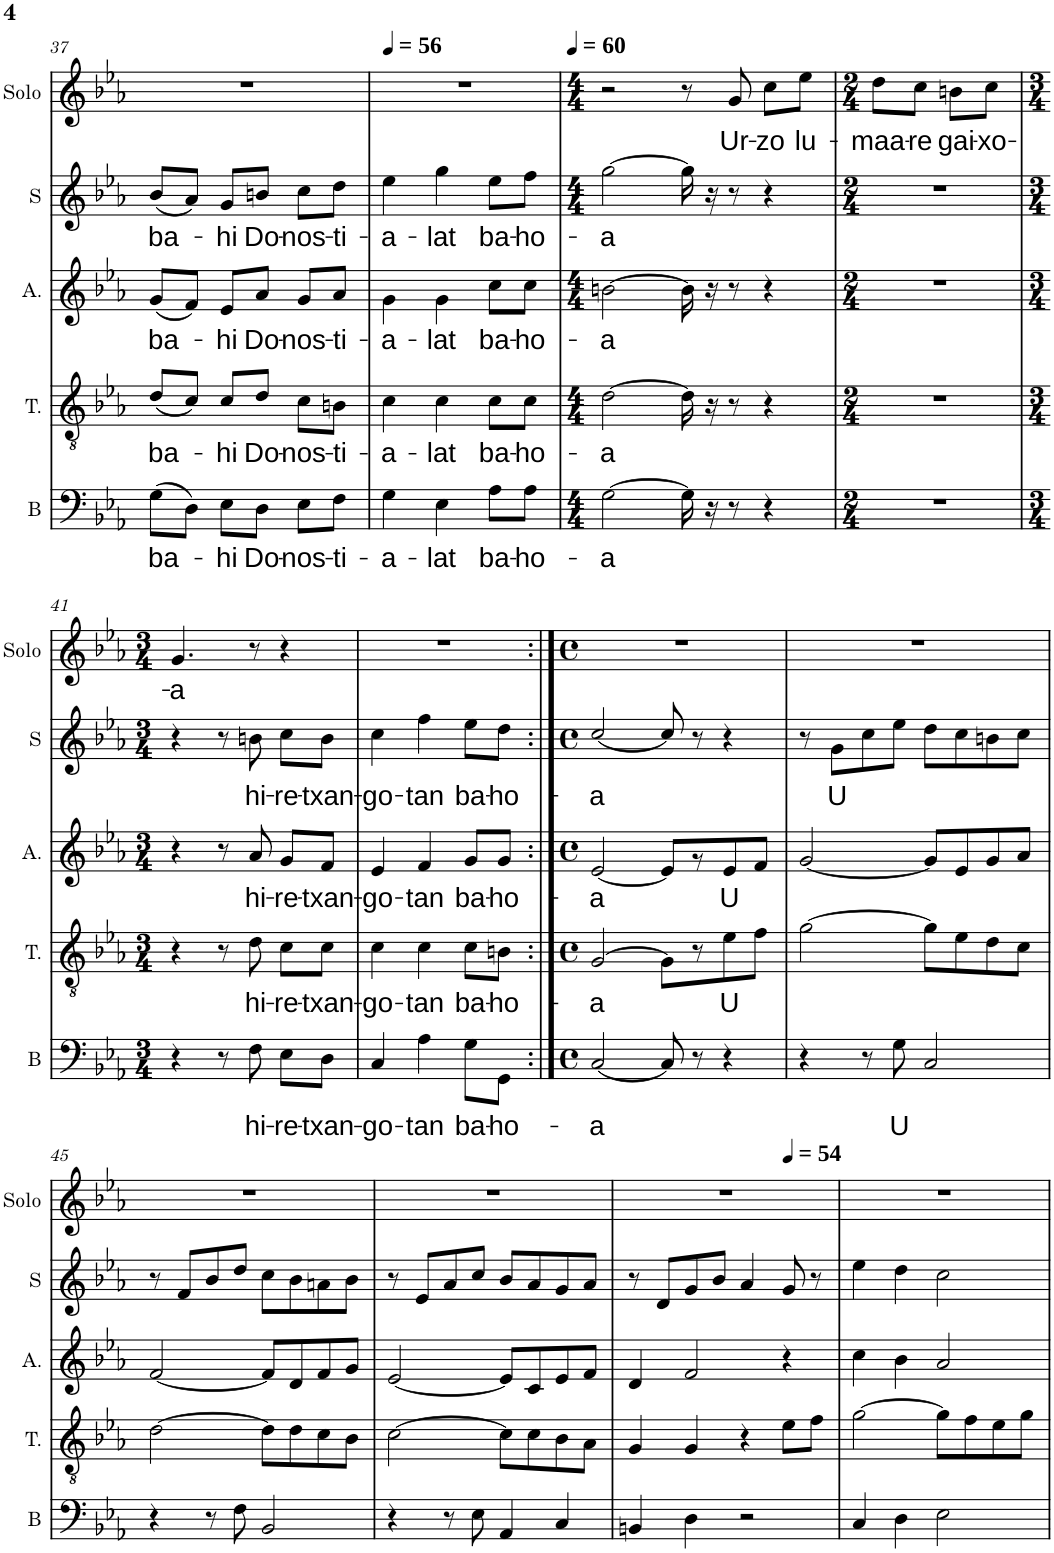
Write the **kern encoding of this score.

**kern	**text	**kern	**text	**kern	**text	**kern	**text	**kern	**text
*part5	*part5	*part4	*part4	*part3	*part3	*part2	*part2	*part1	*part1
*staff5	*staff5	*staff4	*staff4	*staff3	*staff3	*staff2	*staff2	*staff1	*staff1
*I"Basse	*	*I"Ténor	*	*I"Alto	*	*I"Soprano	*	*I"Solo	*
*I'B	*	*I'T.	*	*I'A.	*	*I'S	*	*I'Solo	*
!!LO:PB:g=z
*clefF4	*	*clefGv2	*	*clefG2	*	*clefG2	*	*clefG2	*
*k[b-e-a-]	*	*k[b-e-a-]	*	*k[b-e-a-]	*	*k[b-e-a-]	*	*k[b-e-a-]	*
*E-:	*	*E-:	*	*E-:	*	*E-:	*	*E-:	*
*M3/4	*	*M3/4	*	*M3/4	*	*M3/4	*	*M3/4	*
=37	=37	=37	=37	=37	=37	=37	=37	=37	=37
!	!LO:LY:b	!	!LO:LY:b	!	!LO:LY:b	!	!LO:LY:b	!	!
(8G\L	ba-	(8d/L	ba-	(8g/L	ba-	(8b-/L	ba-	2.r	.
8D\J)	.	8c/J)	.	8f/J)	.	8a-/J)	.	.	.
!	!LO:LY:b	!	!LO:LY:b	!	!LO:LY:b	!	!LO:LY:b	!	!
8E-\L	-hi	8c/L	-hi	8e-/L	-hi	8g/L	-hi	.	.
!	!LO:LY:b	!	!LO:LY:b	!	!LO:LY:b	!	!LO:LY:b	!	!
8D\J	Do-	8d/J	Do-	8a-/J	Do-	8bn/J	Do-	.	.
!	!LO:LY:b	!	!LO:LY:b	!	!LO:LY:b	!	!LO:LY:b	!	!
8E-\L	-nos-	8c\L	-nos-	8g/L	-nos-	8cc\L	-nos-	.	.
!	!LO:LY:b	!	!LO:LY:b	!	!LO:LY:b	!	!LO:LY:b	!	!
8F\J	-ti-	8Bn\J	-ti-	8a-/J	-ti-	8dd\J	-ti-	.	.
=38	=38	=38	=38	=38	=38	=38	=38	=38	=38
*	*	*	*	*	*	*	*	*MM56	*
!	!LO:LY:b	!	!LO:LY:b	!	!LO:LY:b	!	!LO:LY:b	!	!
4G\	-a-	4c\	-a-	4g\	-a-	4ee-\	-a-	2.r	.
!	!LO:LY:b	!	!LO:LY:b	!	!LO:LY:b	!	!LO:LY:b	!	!
4E-\	-lat	4c\	-lat	4g\	-lat	4gg\	-lat	.	.
!	!LO:LY:b	!	!LO:LY:b	!	!LO:LY:b	!	!LO:LY:b	!	!
8A-\L	ba-	8c\L	ba-	8cc\L	ba-	8ee-\L	ba-	.	.
!	!LO:LY:b	!	!LO:LY:b	!	!LO:LY:b	!	!LO:LY:b	!	!
8A-\J	-ho-	8c\J	-ho-	8cc\J	-ho-	8ff\J	-ho-	.	.
=39	=39	=39	=39	=39	=39	=39	=39	=39	=39
*M4/4	*	*M4/4	*	*M4/4	*	*M4/4	*	*M4/4	*
*	*	*	*	*	*	*	*	*MM60	*
!	!LO:LY:b	!	!LO:LY:b	!	!LO:LY:b	!	!LO:LY:b	!	!
[2G\	-a	[2d\	-a	[2bn\	-a	[2gg\	-a	2r	.
16G\]	.	16d\]	.	16b\]	.	16gg\]	.	8r	.
16r	.	16r	.	16r	.	16r	.	.	.
!	!	!	!	!	!	!	!	!	!LO:LY:b
8r	.	8r	.	8r	.	8r	.	8g/	Ur-
!	!	!	!	!	!	!	!	!	!LO:LY:b
4r	.	4r	.	4r	.	4r	.	8cc\L	-zo
!	!	!	!	!	!	!	!	!	!LO:LY:b
.	.	.	.	.	.	.	.	8ee-\J	lu-
=40	=40	=40	=40	=40	=40	=40	=40	=40	=40
*M2/4	*	*M2/4	*	*M2/4	*	*M2/4	*	*M2/4	*
!	!	!	!	!	!	!	!	!	!LO:LY:b
2r	.	2r	.	2r	.	2r	.	8dd\L	-maa-
!	!	!	!	!	!	!	!	!	!LO:LY:b
.	.	.	.	.	.	.	.	8cc\J	-re
!	!	!	!	!	!	!	!	!	!LO:LY:b
.	.	.	.	.	.	.	.	8bn\L	gai-
!	!	!	!	!	!	!	!	!	!LO:LY:b
.	.	.	.	.	.	.	.	8cc\J	-xo-
!!LO:LB:g=z
=41	=41	=41	=41	=41	=41	=41	=41	=41	=41
*M3/4	*	*M3/4	*	*M3/4	*	*M3/4	*	*M3/4	*
!	!	!	!	!	!	!	!	!	!LO:LY:b
4r	.	4r	.	4r	.	4r	.	4.g/	-a
8r	.	8r	.	8r	.	8r	.	.	.
!	!LO:LY:b	!	!LO:LY:b	!	!LO:LY:b	!	!LO:LY:b	!	!
8F\	hi-	8d\	hi-	8a-/	hi-	8bn\	hi-	8r	.
!	!LO:LY:b	!	!LO:LY:b	!	!LO:LY:b	!	!LO:LY:b	!	!
8E-\L	-re-	8c\L	-re-	8g/L	-re-	8cc\L	-re-	4r	.
!	!LO:LY:b	!	!LO:LY:b	!	!LO:LY:b	!	!LO:LY:b	!	!
8D\J	-txan-	8c\J	-txan-	8f/J	-txan-	8b\J	-txan-	.	.
=42	=42	=42	=42	=42	=42	=42	=42	=42	=42
!	!LO:LY:b	!	!LO:LY:b	!	!LO:LY:b	!	!LO:LY:b	!	!
4C/	-go-	4c\	-go-	4e-/	-go-	4cc\	-go-	2.r	.
!	!LO:LY:b	!	!LO:LY:b	!	!LO:LY:b	!	!LO:LY:b	!	!
4A-\	-tan	4c\	-tan	4f/	-tan	4ff\	-tan	.	.
!	!LO:LY:b	!	!LO:LY:b	!	!LO:LY:b	!	!LO:LY:b	!	!
8G\L	ba-	8c\L	ba-	8g/L	ba-	8ee-\L	ba-	.	.
!	!LO:LY:b	!	!LO:LY:b	!	!LO:LY:b	!	!LO:LY:b	!	!
8GG\J	-ho-	8Bn\J	-ho-	8g/J	-ho-	8dd\J	-ho-	.	.
=43:|!	=43:|!	=43:|!	=43:|!	=43:|!	=43:|!	=43:|!	=43:|!	=43:|!	=43:|!
*M4/4	*	*M4/4	*	*M4/4	*	*M4/4	*	*M4/4	*
*met(c)	*	*met(c)	*	*met(c)	*	*met(c)	*	*met(c)	*
!	!LO:LY:b	!	!LO:LY:b	!	!LO:LY:b	!	!LO:LY:b	!	!
[2C/	-a	[2G/	-a	[2e-/	-a	[2cc/	-a	1r	.
8C/]	.	8G\L]	.	8e-/L]	.	8cc/]	.	.	.
8r	.	8r	.	8r	.	8r	.	.	.
!	!	!	!LO:LY:b	!	!LO:LY:b	!	!	!	!
4r	.	8e-\	U	8e-/	U	4r	.	.	.
.	.	8f\J	.	8f/J	.	.	.	.	.
=44	=44	=44	=44	=44	=44	=44	=44	=44	=44
4r	.	[2g\	.	[2g/	.	8r	.	1r	.
!	!	!	!	!	!	!	!LO:LY:b	!	!
.	.	.	.	.	.	8g\L	U	.	.
8r	.	.	.	.	.	8cc\	.	.	.
!	!LO:LY:b	!	!	!	!	!	!	!	!
8G\	U	.	.	.	.	8ee-\J	.	.	.
2C/	.	8g\L]	.	8g/L]	.	8dd\L	.	.	.
.	.	8e-\	.	8e-/	.	8cc\	.	.	.
.	.	8d\	.	8g/	.	8bn\	.	.	.
.	.	8c\J	.	8a-/J	.	8cc\J	.	.	.
!!LO:LB:g=z
=45	=45	=45	=45	=45	=45	=45	=45	=45	=45
4r	.	[2d\	.	[2f/	.	8r	.	1r	.
.	.	.	.	.	.	8f/L	.	.	.
8r	.	.	.	.	.	8b-/	.	.	.
8F\	.	.	.	.	.	8dd/J	.	.	.
2BB-/	.	8d\L]	.	8f/L]	.	8cc\L	.	.	.
.	.	8d\	.	8d/	.	8b-\	.	.	.
.	.	8c\	.	8f/	.	8an\	.	.	.
.	.	8B-\J	.	8g/J	.	8b-\J	.	.	.
=46	=46	=46	=46	=46	=46	=46	=46	=46	=46
4r	.	[2c\	.	[2e-/	.	8r	.	1r	.
.	.	.	.	.	.	8e-/L	.	.	.
8r	.	.	.	.	.	8a-/	.	.	.
8E-\	.	.	.	.	.	8cc/J	.	.	.
4AA-/	.	8c\L]	.	8e-/L]	.	8b-/L	.	.	.
.	.	8c\	.	8c/	.	8a-/	.	.	.
4C/	.	8B-\	.	8e-/	.	8g/	.	.	.
.	.	8A-\J	.	8f/J	.	8a-/J	.	.	.
=47	=47	=47	=47	=47	=47	=47	=47	=47	=47
*	*	*	*	*	*	*	*	*^	*
4BBn/	.	4G/	.	4d/	.	8r	.	1r	2.ryy	.
.	.	.	.	.	.	8d/L	.	.	.	.
4D\	.	4G/	.	2f/	.	8g/	.	.	.	.
.	.	.	.	.	.	8b-/J	.	.	.	.
2r	.	4r	.	.	.	4a-/	.	.	.	.
*	*	*	*	*	*	*	*	*MM54	*	*
.	.	8e-\L	.	4r	.	8g/	.	.	4ryy	.
.	.	8f\J	.	.	.	8r	.	.	.	.
*	*	*	*	*	*	*	*	*v	*v	*
=48	=48	=48	=48	=48	=48	=48	=48	=48	=48
4C/	.	[2g\	.	4cc\	.	4ee-\	.	1r	.
4D\	.	.	.	4b-\	.	4dd\	.	.	.
2E-\	.	8g\L]	.	2a-/	.	2cc\	.	.	.
.	.	8f\	.	.	.	.	.	.	.
.	.	8e-\	.	.	.	.	.	.	.
.	.	8g\J	.	.	.	.	.	.	.
=	=	=	=	=	=	=	=	=	=
*-	*-	*-	*-	*-	*-	*-	*-	*-	*-
